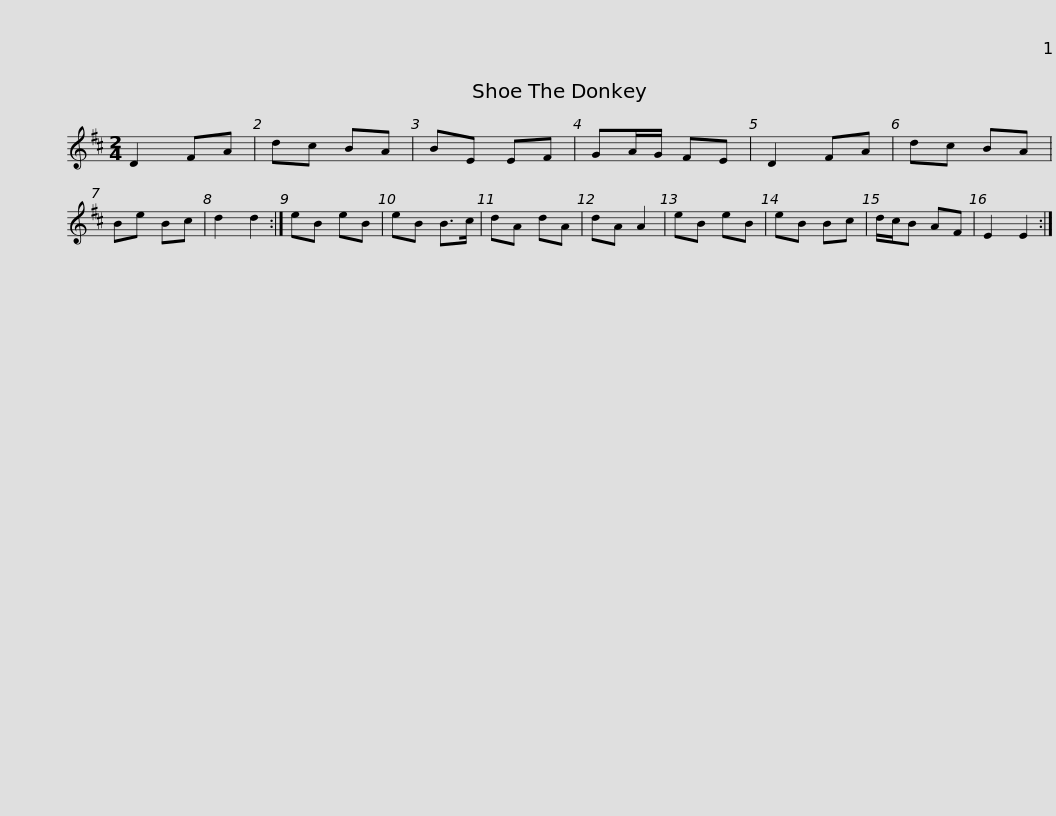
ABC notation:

X:1
L:1/8
M:2/4
I:linebreak $
K:D
V:1 treble
V:1
 D2 FA | dc BA | BE EF | GA/G/ FE | D2 FA | %5
 dc BA | Be Bc | d2 d2 :| eB eB | eB B>c | %10
 dA dA |$ dA A2 | eB eB | eB Bc | d/c/B AF | %15
 E2 E2 :| %16
